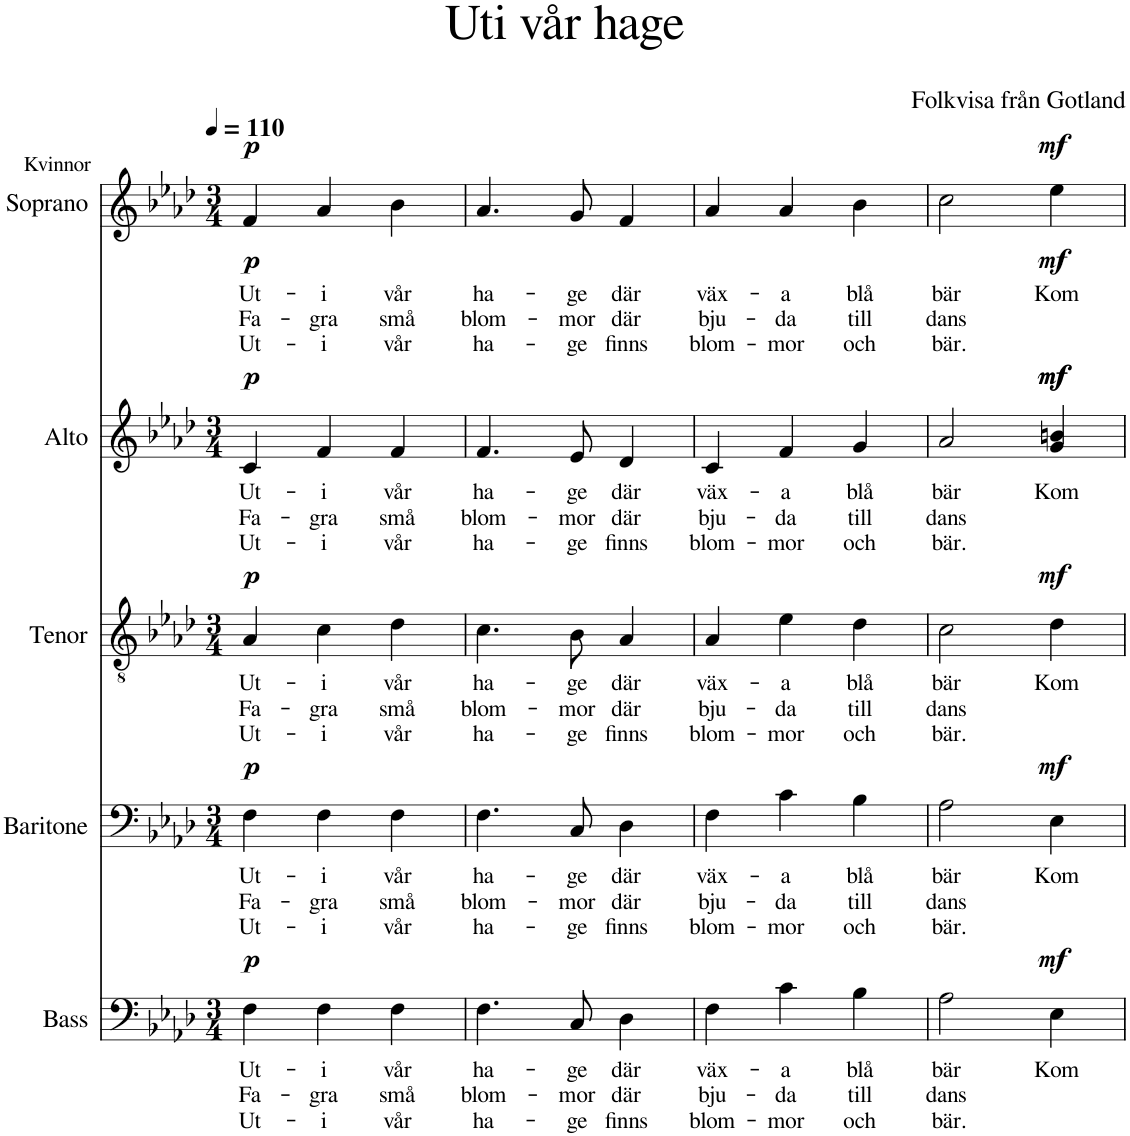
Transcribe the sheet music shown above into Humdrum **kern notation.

**kern	**text	**text	**text	**dynam	**kern	**text	**text	**text	**dynam	**kern	**text	**text	**text	**dynam	**kern	**text	**text	**text	**dynam	**kern	**text	**text	**text	**dynam
*part5	*part5	*part5	*part5	*part5	*part4	*part4	*part4	*part4	*part4	*part3	*part3	*part3	*part3	*part3	*part2	*part2	*part2	*part2	*part2	*part1	*part1	*part1	*part1	*part1
*staff5	*staff5	*staff5	*staff5	*staff5	*staff4	*staff4	*staff4	*staff4	*staff4	*staff3	*staff3	*staff3	*staff3	*staff3	*staff2	*staff2	*staff2	*staff2	*staff2	*staff1	*staff1	*staff1	*staff1	*staff1
*I"Bass	*	*	*	*	*I"Baritone	*	*	*	*	*I"Tenor	*	*	*	*	*I"Alto	*	*	*	*	*I"Soprano	*	*	*	*
*I'B.	*	*	*	*	*I'Bar.	*	*	*	*	*I'T.	*	*	*	*	*I'A.	*	*	*	*	*I'S.	*	*	*	*
*clefF4	*	*	*	*	*clefF4	*	*	*	*	*clefGv2	*	*	*	*	*clefG2	*	*	*	*	*clefG2	*	*	*	*
*k[b-e-a-d-]	*	*	*	*	*k[b-e-a-d-]	*	*	*	*	*k[b-e-a-d-]	*	*	*	*	*k[b-e-a-d-]	*	*	*	*	*k[b-e-a-d-]	*	*	*	*
*M3/4	*	*	*	*	*M3/4	*	*	*	*	*M3/4	*	*	*	*	*M3/4	*	*	*	*	*M3/4	*	*	*	*
*MM110	*	*	*	*	*MM110	*	*	*	*	*MM110	*	*	*	*	*MM110	*	*	*	*	*MM110	*	*	*	*
=1	=1	=1	=1	=1	=1	=1	=1	=1	=1	=1	=1	=1	=1	=1	=1	=1	=1	=1	=1	=1	=1	=1	=1	=1
!	!	!	!	!	!	!	!	!	!	!	!	!	!	!	!	!	!	!	!	!LO:TX:a:t=Kvinnor	!	!	!	!
!	!LO:LY:b	!LO:LY:b	!LO:LY:b	!LO:DY:a	!	!LO:LY:b	!LO:LY:b	!LO:LY:b	!LO:DY:a	!	!LO:LY:b	!LO:LY:b	!LO:LY:b	!LO:DY:a	!	!LO:LY:b	!LO:LY:b	!LO:LY:b	!LO:DY:a	!	!LO:LY:b	!LO:LY:b	!LO:LY:b	!LO:DY:a
!	!	!	!	!	!	!	!	!	!	!	!	!	!	!	!	!	!	!	!	!	!	!	!	!LO:DY:n=1:b
4F\	Ut-	Fa-	Ut-	p	4F\	Ut-	Fa-	Ut-	p	4A-/	Ut-	Fa-	Ut-	p	4c/	Ut-	Fa-	Ut-	p	4f/	Ut-	Fa-	Ut-	p p
!	!LO:LY:b	!LO:LY:b	!LO:LY:b	!	!	!LO:LY:b	!LO:LY:b	!LO:LY:b	!	!	!LO:LY:b	!LO:LY:b	!LO:LY:b	!	!	!LO:LY:b	!LO:LY:b	!LO:LY:b	!	!	!LO:LY:b	!LO:LY:b	!LO:LY:b	!
4F\	-i	-gra	-i	.	4F\	-i	-gra	-i	.	4c\	-i	-gra	-i	.	4f/	-i	-gra	-i	.	4a-/	-i	-gra	-i	.
!	!LO:LY:b	!LO:LY:b	!LO:LY:b	!	!	!LO:LY:b	!LO:LY:b	!LO:LY:b	!	!	!LO:LY:b	!LO:LY:b	!LO:LY:b	!	!	!LO:LY:b	!LO:LY:b	!LO:LY:b	!	!	!LO:LY:b	!LO:LY:b	!LO:LY:b	!
4F\	vår	små	vår	.	4F\	vår	små	vår	.	4d-\	vår	små	vår	.	4f/	vår	små	vår	.	4b-\	vår	små	vår	.
=2	=2	=2	=2	=2	=2	=2	=2	=2	=2	=2	=2	=2	=2	=2	=2	=2	=2	=2	=2	=2	=2	=2	=2	=2
!	!LO:LY:b	!LO:LY:b	!LO:LY:b	!	!	!LO:LY:b	!LO:LY:b	!LO:LY:b	!	!	!LO:LY:b	!LO:LY:b	!LO:LY:b	!	!	!LO:LY:b	!LO:LY:b	!LO:LY:b	!	!	!LO:LY:b	!LO:LY:b	!LO:LY:b	!
4.F\	ha-	blom-	ha-	.	4.F\	ha-	blom-	ha-	.	4.c\	ha-	blom-	ha-	.	4.f/	ha-	blom-	ha-	.	4.a-/	ha-	blom-	ha-	.
!	!LO:LY:b	!LO:LY:b	!LO:LY:b	!	!	!LO:LY:b	!LO:LY:b	!LO:LY:b	!	!	!LO:LY:b	!LO:LY:b	!LO:LY:b	!	!	!LO:LY:b	!LO:LY:b	!LO:LY:b	!	!	!LO:LY:b	!LO:LY:b	!LO:LY:b	!
8C/	-ge	-mor	-ge	.	8C/	-ge	-mor	-ge	.	8B-\	-ge	-mor	-ge	.	8e-/	-ge	-mor	-ge	.	8g/	-ge	-mor	-ge	.
!	!LO:LY:b	!LO:LY:b	!LO:LY:b	!	!	!LO:LY:b	!LO:LY:b	!LO:LY:b	!	!	!LO:LY:b	!LO:LY:b	!LO:LY:b	!	!	!LO:LY:b	!LO:LY:b	!LO:LY:b	!	!	!LO:LY:b	!LO:LY:b	!LO:LY:b	!
4D-\	där	där	finns	.	4D-\	där	där	finns	.	4A-/	där	där	finns	.	4d-/	där	där	finns	.	4f/	där	där	finns	.
=3	=3	=3	=3	=3	=3	=3	=3	=3	=3	=3	=3	=3	=3	=3	=3	=3	=3	=3	=3	=3	=3	=3	=3	=3
!	!LO:LY:b	!LO:LY:b	!LO:LY:b	!	!	!LO:LY:b	!LO:LY:b	!LO:LY:b	!	!	!LO:LY:b	!LO:LY:b	!LO:LY:b	!	!	!LO:LY:b	!LO:LY:b	!LO:LY:b	!	!	!LO:LY:b	!LO:LY:b	!LO:LY:b	!
4F\	väx-	bju-	blom-	.	4F\	väx-	bju-	blom-	.	4A-/	väx-	bju-	blom-	.	4c/	väx-	bju-	blom-	.	4a-/	väx-	bju-	blom-	.
!	!LO:LY:b	!LO:LY:b	!LO:LY:b	!	!	!LO:LY:b	!LO:LY:b	!LO:LY:b	!	!	!LO:LY:b	!LO:LY:b	!LO:LY:b	!	!	!LO:LY:b	!LO:LY:b	!LO:LY:b	!	!	!LO:LY:b	!LO:LY:b	!LO:LY:b	!
4c\	-a	-da	-mor	.	4c\	-a	-da	-mor	.	4e-\	-a	-da	-mor	.	4f/	-a	-da	-mor	.	4a-/	-a	-da	-mor	.
!	!LO:LY:b	!LO:LY:b	!LO:LY:b	!	!	!LO:LY:b	!LO:LY:b	!LO:LY:b	!	!	!LO:LY:b	!LO:LY:b	!LO:LY:b	!	!	!LO:LY:b	!LO:LY:b	!LO:LY:b	!	!	!LO:LY:b	!LO:LY:b	!LO:LY:b	!
4B-\	blå	till	och	.	4B-\	blå	till	och	.	4d-\	blå	till	och	.	4g/	blå	till	och	.	4b-\	blå	till	och	.
=4	=4	=4	=4	=4	=4	=4	=4	=4	=4	=4	=4	=4	=4	=4	=4	=4	=4	=4	=4	=4	=4	=4	=4	=4
!	!LO:LY:b	!LO:LY:b	!LO:LY:b	!	!	!LO:LY:b	!LO:LY:b	!LO:LY:b	!	!	!LO:LY:b	!LO:LY:b	!LO:LY:b	!	!	!LO:LY:b	!LO:LY:b	!LO:LY:b	!	!	!LO:LY:b	!LO:LY:b	!LO:LY:b	!
2A-\	bär	dans	bär.	.	2A-\	bär	dans	bär.	.	2c\	bär	dans	bär.	.	2a-/	bär	dans	bär.	.	2cc\	bär	dans	bär.	.
!	!LO:LY:b	!	!	!LO:DY:a	!	!LO:LY:b	!	!	!LO:DY:a	!	!LO:LY:b	!	!	!LO:DY:a	!	!LO:LY:b	!	!	!LO:DY:a	!	!LO:LY:b	!	!	!
!	!	!	!	!	!	!	!	!	!	!	!	!	!	!	!	!	!	!	!LO:DY:n=1:a	!	!	!	!	!LO:DY:a
!	!	!	!	!	!	!	!	!	!	!	!	!	!	!	!	!	!	!	!	!	!	!	!	!LO:DY:n=1:b
4E-\	Kom	.	.	mf	4E-\	Kom	.	.	mf	4d-\	Kom	.	.	mf	4g/ 4bn/	Kom	.	.	mf mf	4ee-\	Kom	.	.	mf mf
=	=	=	=	=	=	=	=	=	=	=	=	=	=	=	=	=	=	=	=	=	=	=	=	=
*-	*-	*-	*-	*-	*-	*-	*-	*-	*-	*-	*-	*-	*-	*-	*-	*-	*-	*-	*-	*-	*-	*-	*-	*-
